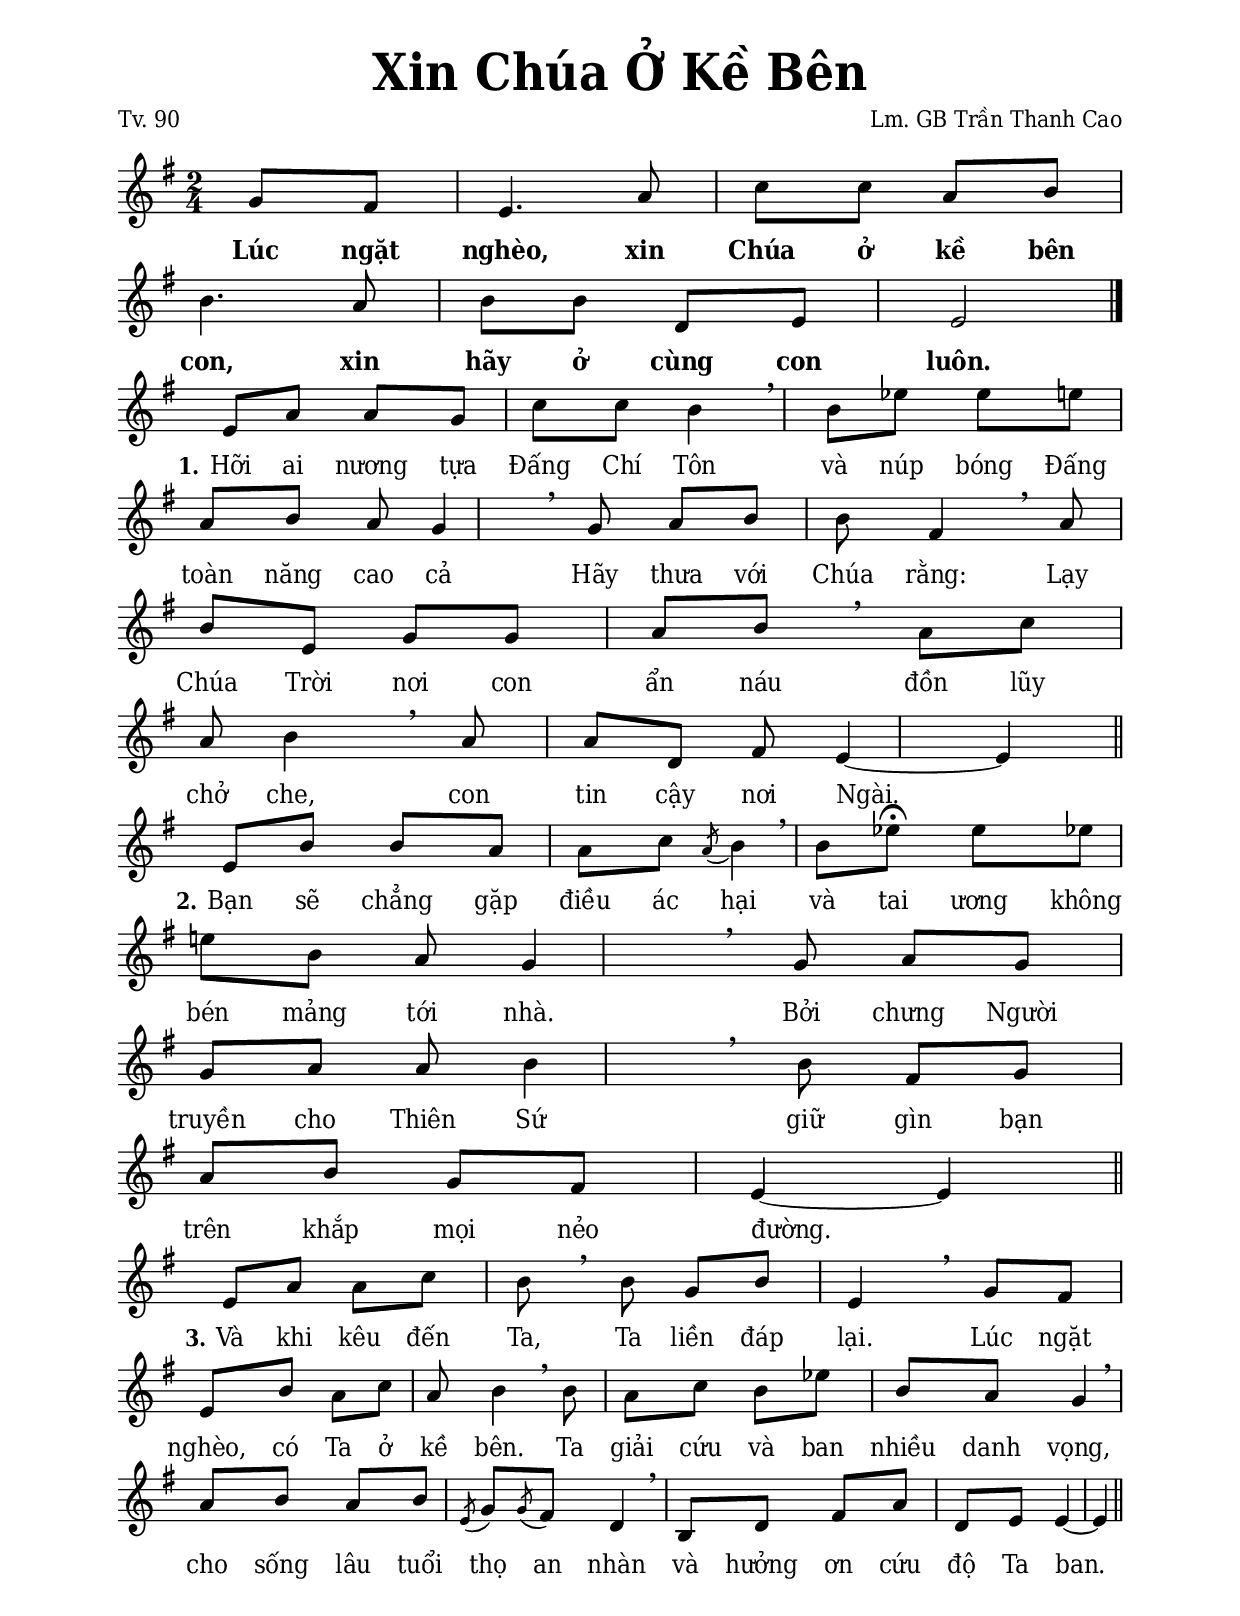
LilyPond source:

% Cài đặt chung
\version "2.22.1"
\include "english.ly"

\header {
  title = \markup { \fontsize #3 "Xin Chúa Ở Kề Bên" }
  poet = "Tv. 90"
  composer = "Lm. GB Trần Thanh Cao"
  arranger = " "
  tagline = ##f
}

% Nhạc điệp khúc
nhacDiepKhuc= \relative c'' {
  <>^\markup { \halign #40 " " }
  \partial 4 g8 fs |
  e4. a8 |
  c c a b |
  b4. a8 |
  b b d, e |
  e2 \bar "|."
}

% Nhạc phiên khúc
nhacPhienKhucMot = \relative c' {
  e8 a a g c c b4 \breathe
  b8 ef ef e a, b a g4 \breathe
  g8 a b b fs4 \breathe
  a8 b e, g g a b \breathe
  a c a b4 \breathe
  a8 a d, fs e4 ~ e \bar "||"
}

nhacPhienKhucHai = \relative c' {
  e8 b' b a a c \acciaccatura a8 b4 \breathe
  b8 ef \fermata ef ef! e! b a g4 \breathe
  g8 a g g a a b4 \breathe
  b8 fs g a b g fs e4 ~ e \bar "||"
}

nhacPhienKhucBa = \relative c' {
  e8 a a c b \breathe
  b g b e,4 \breathe
  g8 fs e b' a c a b4 \breathe
  b8 a c b ef b a g4 \breathe
  a8 b a b \acciaccatura e, g \acciaccatura g fs d4 \breathe
  b8 d fs a d, e e4 ~ e \bar "||"
}

% Lời điệp khúc
loiDiepKhuc = \lyricmode {
  Lúc ngặt nghèo, xin Chúa ở kề bên con,
  xin hãy ở cùng con luôn.
}

% Lời phiên khúc
loiPhienKhucMot = \lyricmode {
  \set stanza = #"1."
  Hỡi ai nương tựa Đấng Chí Tôn
  và núp bóng Đấng toàn năng cao cả
  Hãy thưa với Chúa rằng: Lạy Chúa Trời nơi con ẩn náu
  đồn lũy chở che, con tin cậy nơi Ngài.
}

loiPhienKhucHai = \lyricmode {
  \set stanza = #"2."
  Bạn sẽ chẳng gặp điều ác hại
  và tai ương không bén mảng tới nhà.
  Bởi chưng Người truyền cho Thiên Sứ giữ gìn bạn
  trên khắp mọi nẻo đường.
}

loiPhienKhucBa = \lyricmode {
  \set stanza = #"3."
  Và khi kêu đến Ta, Ta liền đáp lại.
  Lúc ngặt nghèo, có Ta ở kề bên.
  Ta giải cứu và ban nhiều danh vọng,
  cho sống lâu tuổi thọ an nhàn
  và hưởng ơn cứu độ Ta ban.
}


% Dàn trang
\paper {
  #(set-paper-size "a4")
  top-margin = 20\mm
  bottom-margin = 15\mm
  left-margin = 20\mm
  right-margin = 20\mm
  indent = #0
  #(define fonts
    (make-pango-font-tree
      "Deja Vu Serif Condensed"
      "Deja Vu Serif Condensed"
      "Deja Vu Serif Condensed"
      (/ 20 20)))
  page-count = #1
  system-system-spacing = #'((basic-distance . 12)
                             (minimum-distance . 12)
                             (padding . 1))
  score-system-spacing = #'((basic-distance . 12)
                             (minimum-distance . 12)
                             (padding . 1))
}

% Thiết lập tông và nhịp
TongNhip = { \key g \major \time 2/4 }

\score {
  \new ChoirStaff <<
    \new Staff = diepKhuc \with {
        \consists "Merge_rests_engraver"
        %\magnifyStaff #(magstep +1)
      }
      <<
      \new Voice = beSop {
        \TongNhip \nhacDiepKhuc
      }
    >>
    \new Lyrics \with {
          \override VerticalAxisGroup.
            nonstaff-relatedstaff-spacing.padding = #1.5
          \override VerticalAxisGroup.
            nonstaff-unrelatedstaff-spacing.padding = #1
        }
        \lyricsto beSop \loiDiepKhuc
  >>
  \layout {
    \override Lyrics.LyricText.font-series = #'bold
    %\override Lyrics.LyricText.font-size = #+2
    \override Lyrics.LyricSpace.minimum-distance = #6
    \override Score.BarNumber.break-visibility = ##(#f #f #f)
    \override Score.SpacingSpanner.uniform-stretching = ##t
  }
}

\score {
  \new ChoirStaff <<
    \new Staff = phienKhuc \with {
        %\magnifyStaff #(magstep +1)
      }
      <<
      \new Voice = beSop {
        \TongNhip \nhacPhienKhucMot
      }
    >>
    \new Lyrics \with {
          \override VerticalAxisGroup.
            nonstaff-relatedstaff-spacing.padding = #1
          \override VerticalAxisGroup.
            nonstaff-unrelatedstaff-spacing.padding = #1
        }
        \lyricsto beSop \loiPhienKhucMot
  >>
  \layout {
    \override Staff.TimeSignature.transparent = ##t
    %\override Lyrics.LyricText.font-size = #+2
    \override Lyrics.LyricSpace.minimum-distance = #3
    \override Score.BarNumber.break-visibility = ##(#f #f #f)
    \override Score.SpacingSpanner.uniform-stretching = ##t
    \set Score.barAlways = ##t
    \set Score.defaultBarType = ""
  } 
}

\score {
  \new ChoirStaff <<
    \new Staff = phienKhuc \with {
        %\magnifyStaff #(magstep +1)
      }
      <<
      \new Voice = beSop {
        \TongNhip \nhacPhienKhucHai
      }
    >>
    \new Lyrics \with {
          \override VerticalAxisGroup.
            nonstaff-relatedstaff-spacing.padding = #1
          \override VerticalAxisGroup.
            nonstaff-unrelatedstaff-spacing.padding = #1
        }
        \lyricsto beSop \loiPhienKhucHai
  >>
  \layout {
    \override Staff.TimeSignature.transparent = ##t
    %\override Lyrics.LyricText.font-size = #+2
    \override Lyrics.LyricSpace.minimum-distance = #4
    \override Score.BarNumber.break-visibility = ##(#f #f #f)
    \override Score.SpacingSpanner.uniform-stretching = ##t
    \set Score.barAlways = ##t
    \set Score.defaultBarType = ""
  } 
}

\score {
  \new ChoirStaff <<
    \new Staff = phienKhuc \with {
        %\magnifyStaff #(magstep +1)
      }
      <<
      \new Voice = beSop {
        \TongNhip \nhacPhienKhucBa
      }
    >>
    \new Lyrics \with {
          \override VerticalAxisGroup.
            nonstaff-relatedstaff-spacing.padding = #1
          \override VerticalAxisGroup.
            nonstaff-unrelatedstaff-spacing.padding = #1
        }
        \lyricsto beSop \loiPhienKhucBa
  >>
  \layout {
    \override Staff.TimeSignature.transparent = ##t
    %\override Lyrics.LyricText.font-size = #+2
    \override Lyrics.LyricSpace.minimum-distance = #2.5
    \override Score.BarNumber.break-visibility = ##(#f #f #f)
    \override Score.SpacingSpanner.uniform-stretching = ##t
    \set Score.barAlways = ##t
    \set Score.defaultBarType = ""
  } 
}
